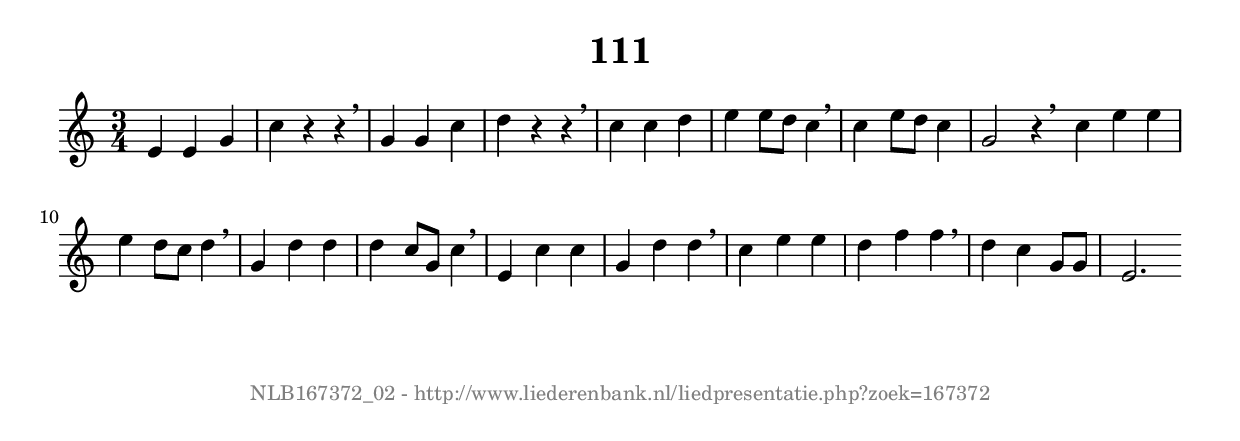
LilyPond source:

%
% produced by wce2krn 1.64 (7 June 2014)
%
\version"2.16"
#(append! paper-alist '(("long" . (cons (* 210 mm) (* 2000 mm)))))
#(set-default-paper-size "long")
sb = {\breathe}
mBreak = {\breathe }
bBreak = {\breathe }
x = {\once\override NoteHead #'style = #'cross }
gl=\glissando
itime={\override Staff.TimeSignature #'stencil = ##f }
ficta = {\once\set suggestAccidentals = ##t}
fine = {\once\override Score.RehearsalMark #'self-alignment-X = #1 \mark \markup {\italic{Fine}}}
dc = {\once\override Score.RehearsalMark #'self-alignment-X = #1 \mark \markup {\italic{D.C.}}}
dcf = {\once\override Score.RehearsalMark #'self-alignment-X = #1 \mark \markup {\italic{D.C. al Fine}}}
dcc = {\once\override Score.RehearsalMark #'self-alignment-X = #1 \mark \markup {\italic{D.C. al Coda}}}
ds = {\once\override Score.RehearsalMark #'self-alignment-X = #1 \mark \markup {\italic{D.S.}}}
dsf = {\once\override Score.RehearsalMark #'self-alignment-X = #1 \mark \markup {\italic{D.S. al Fine}}}
dsc = {\once\override Score.RehearsalMark #'self-alignment-X = #1 \mark \markup {\italic{D.S. al Coda}}}
pv = {\set Score.repeatCommands = #'((volta "1"))}
sv = {\set Score.repeatCommands = #'((volta "2"))}
tv = {\set Score.repeatCommands = #'((volta "3"))}
qv = {\set Score.repeatCommands = #'((volta "4"))}
xv = {\set Score.repeatCommands = #'((volta #f))}
\header{ tagline = ""
title = "111"
}
\score {{
\key c \major
\relative g'
{
\set melismaBusyProperties = #'()
\time 3/4
\tempo 4=120
\override Score.MetronomeMark #'transparent = ##t
\override Score.RehearsalMark #'break-visibility = #(vector #t #t #f)
e4 e g c r r \sb g g c d r r \sb c c d e e8 d c4 \sb c e8 d c4 g2 r4 \bar ":|:" \bBreak
c4 e e e d8 c d4 \sb g, d' d d c8 g c4 \sb e, c' c g d' d \sb c e e d f f \sb d c g8 g e2. \bar ":|"
 }}
 \midi { }
 \layout {
            indent = 0.0\cm
}
}
\markup { \vspace #0 } \markup { \with-color #grey \fill-line { \center-column { \smaller "NLB167372_02 - http://www.liederenbank.nl/liedpresentatie.php?zoek=167372" } } }
